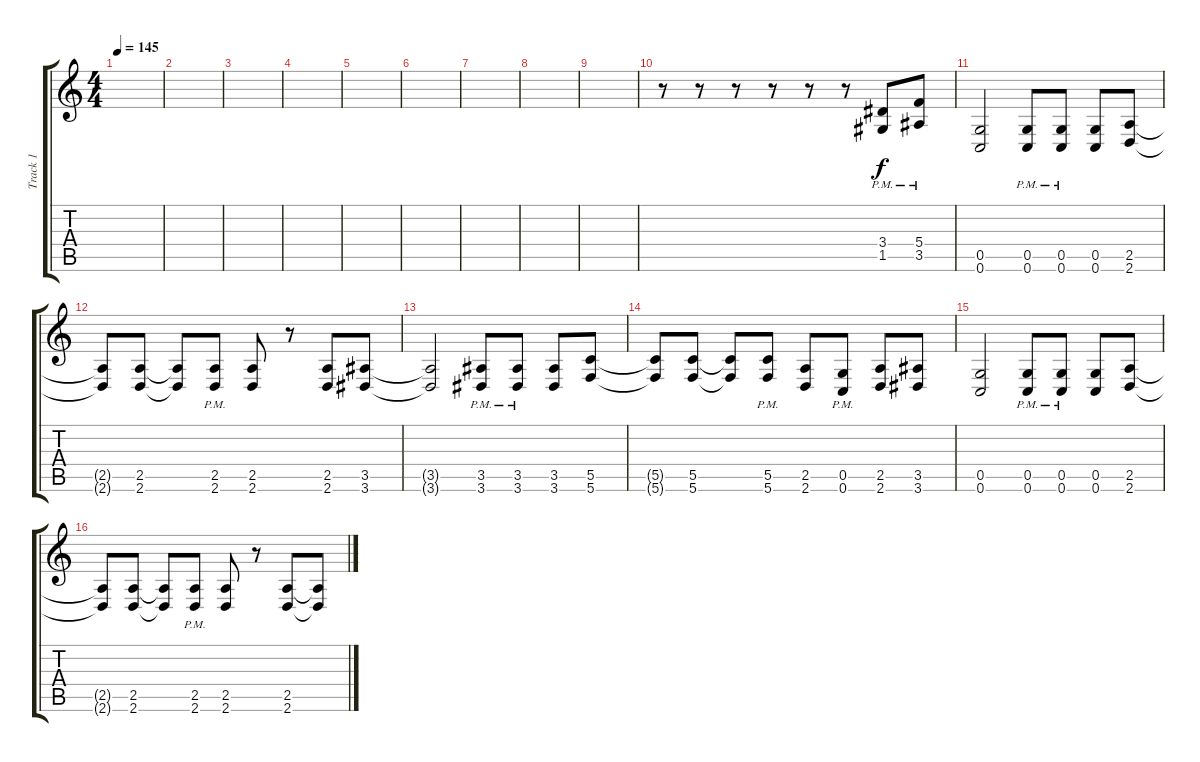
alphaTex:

\track ("Track 1" "Track 1") {instrument distortionguitar}
\staff {score tabs}
\tuning (D4 A3 F3 C3 G2 C2) {hide}
\ts (4 4)
\tempo 145
\clef g2
\ks c
|
|
|
|
|
|
|
|
|
r.8 r.8 r.8 r.8 r.8 r.8 (3.4{pm} 1.5{pm}).8 (5.4{pm} 3.5{pm}).8 |
(0.5 0.6).2 (0.5{pm} 0.6{pm}).8 (0.5{pm} 0.6{pm}).8 (0.5 0.6).8 (2.5 2.6).8 |
(2.5{t} 2.6{t}).8 (2.5 2.6).8 (2.5{t} 2.6{t}).8 (2.5{pm} 2.6{pm}).8 (2.5 2.6).8 r.8 (2.5 2.6).8 (3.5 3.6).8 |
(3.5{t} 3.6{t}).2 (3.5{pm} 3.6{pm}).8 (3.5{pm} 3.6{pm}).8 (3.5 3.6).8 (5.5 5.6).8 |
(5.5{t} 5.6{t}).8 (5.5 5.6).8 (5.5{t} 5.6{t}).8 (5.5{pm} 5.6{pm}).8 (2.5 2.6).8 (0.5{pm} 0.6{pm}).8 (2.5 2.6).8 (3.5 3.6).8 |
(0.5 0.6).2 (0.5{pm} 0.6{pm}).8 (0.5{pm} 0.6{pm}).8 (0.5 0.6).8 (2.5 2.6).8 |
(2.5{t} 2.6{t}).8 (2.5 2.6).8 (2.5{t} 2.6{t}).8 (2.5{pm} 2.6{pm}).8 (2.5 2.6).8 r.8 (2.5 2.6).8 (2.5{t} 2.6{t}).8
